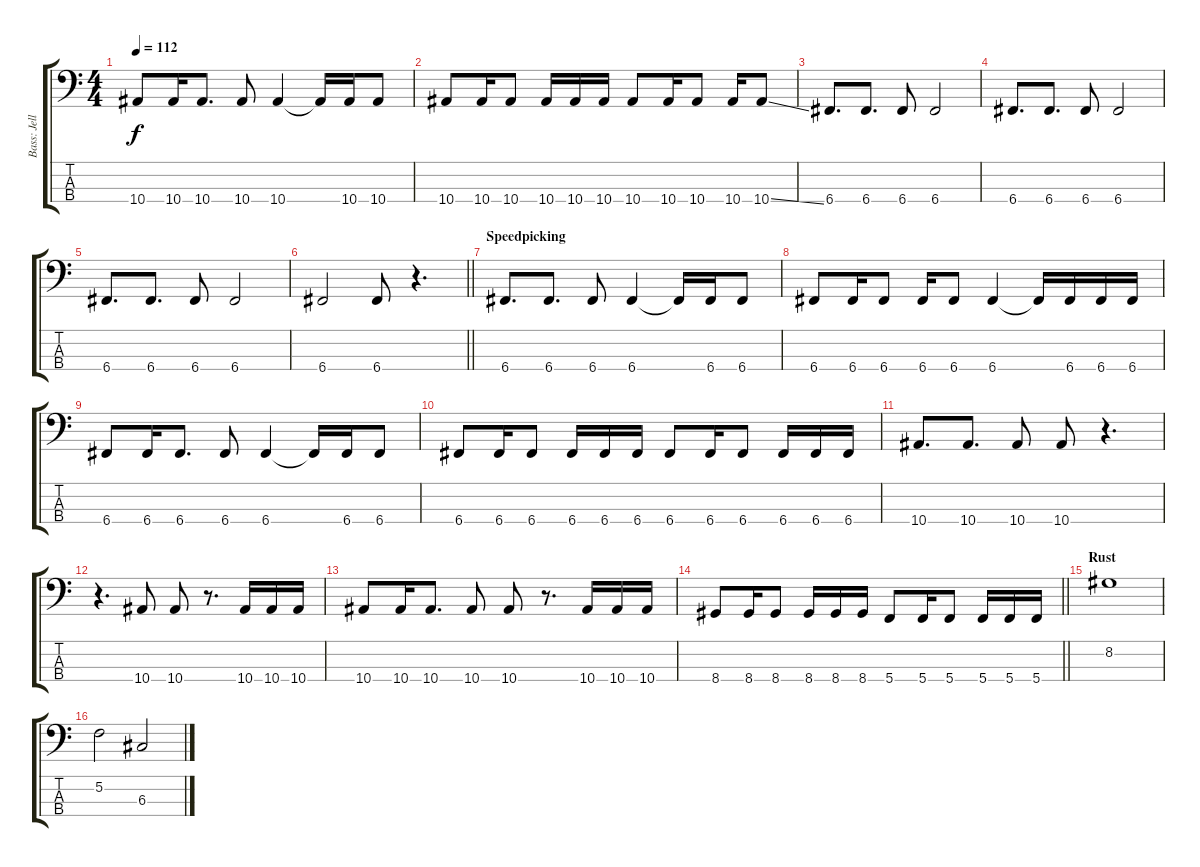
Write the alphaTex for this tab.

\track ("Bass: Jelle" "Bass: Jell") {instrument electricbasspick}
\staff {score tabs}
\tuning (F2 C2 G1 C1) {hide}
\ts (4 4)
\tempo 112
\clef f4
\ks c
10.4.8{dy f} 10.4.16 10.4.8{d} 10.4.8 10.4.4 10.4{t}.16 10.4.16 10.4.8 |
10.4.8 10.4.16 10.4.8 10.4.16 10.4.16 10.4.16 10.4.8 10.4.16 10.4.8 10.4.16 10.4{ss}.8 |
6.4.8{d} 6.4.8{d} 6.4.8 6.4.2 |
6.4.8{d} 6.4.8{d} 6.4.8 6.4.2 |
6.4.8{d} 6.4.8{d} 6.4.8 6.4.2 |
\barLineRight lightlight
6.4.2 6.4.8 r.4{d} |
\section ("" "Speedpicking")
6.4.8{d} 6.4.8{d} 6.4.8 6.4.4 6.4{t}.16 6.4.16 6.4.8 |
6.4.8 6.4.16 6.4.8 6.4.16 6.4.8 6.4.4 6.4{t}.16 6.4.16 6.4.16 6.4.16 |
6.4.8 6.4.16 6.4.8{d} 6.4.8 6.4.4 6.4{t}.16 6.4.16 6.4.8 |
6.4.8 6.4.16 6.4.8 6.4.16 6.4.16 6.4.16 6.4.8 6.4.16 6.4.8 6.4.16 6.4.16 6.4.16 |
10.4.8{d} 10.4.8{d} 10.4.8 10.4.8 r.4{d} |
r.4{d} 10.4.8 10.4.8 r.8{d} 10.4.16 10.4.16 10.4.16 |
10.4.8 10.4.16 10.4.8{d} 10.4.8 10.4.8 r.8{d} 10.4.16 10.4.16 10.4.16 |
\barLineRight lightlight
8.4.8 8.4.16 8.4.8 8.4.16 8.4.16 8.4.16 5.4.8 5.4.16 5.4.8 5.4.16 5.4.16 5.4.16 |
\section ("" "Rust")
8.2.1 |
5.2.2 6.3.2
